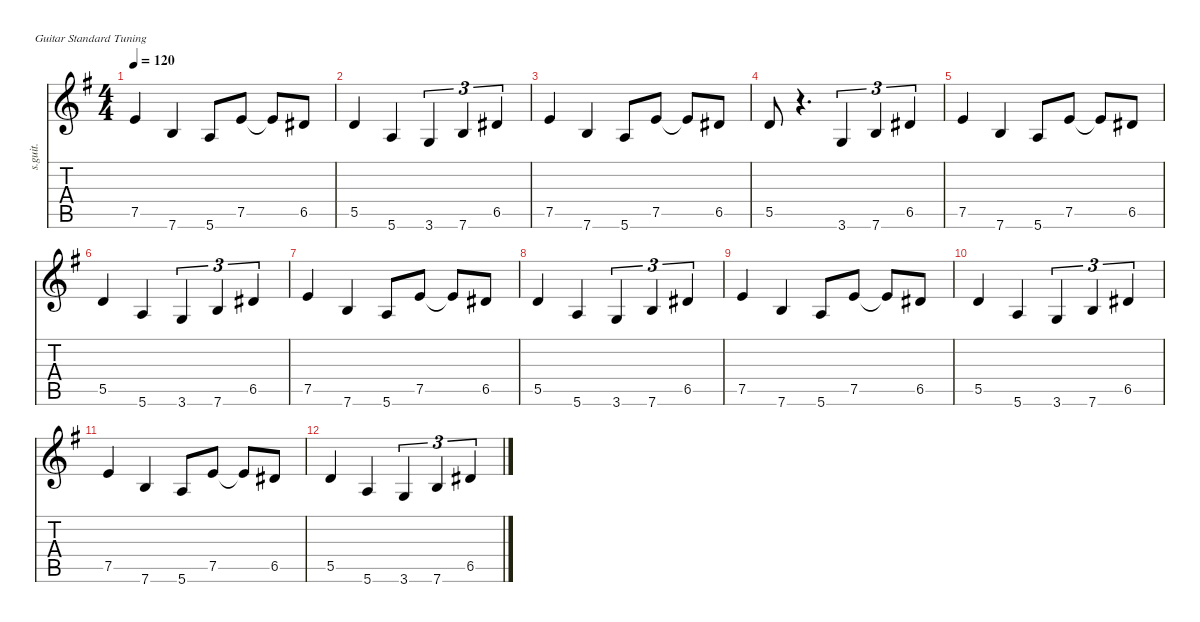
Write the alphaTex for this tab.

\defaultSystemsLayout 4
\hideDynamics
\bracketExtendMode nobrackets
\otherSystemsTrackNameOrientation horizontal
\track ("Steel Guitar" "s.guit.") {instrument acousticguitarsteel}
\staff {score tabs}
\tuning (E4 B3 G3 D3 A2 E2)
\ts (4 4)
\tempo 120
\clef g2
\ks g
7.5{acc forcenatural}.4{dy mf instrument acousticguitarsteel beam Up} 7.6{acc forcenatural}.4{beam Up} 5.6{acc forcenatural}.8{beam Up} 7.5{acc forcenatural}.8{beam Up} 7.5{t acc forcenatural}.8{beam Up} 6.5{acc #}.8{beam Up} |
5.5{acc forcenatural}.4{beam Up} 5.6{acc forcenatural}.4{beam Up} 3.6{acc forcenatural}.4{tu (3 2) beam Up} 7.6{acc forcenatural}.4{tu (3 2) beam Up} 6.5{acc #}.4{tu (3 2) beam Up} |
7.5{acc forcenatural}.4{beam Up} 7.6{acc forcenatural}.4{beam Up} 5.6{acc forcenatural}.8{beam Up} 7.5{acc forcenatural}.8{beam Up} 7.5{t acc forcenatural}.8{beam Up} 6.5{acc #}.8{beam Up} |
5.5{acc forcenatural}.8{beam Up} r.4{d beam Up} 3.6{acc forcenatural}.4{tu (3 2) beam Up} 7.6{acc forcenatural}.4{tu (3 2) beam Up} 6.5{acc #}.4{tu (3 2) beam Up} |
7.5{acc forcenatural}.4{beam Up} 7.6{acc forcenatural}.4{beam Up} 5.6{acc forcenatural}.8{beam Up} 7.5{acc forcenatural}.8{beam Up} 7.5{t acc forcenatural}.8{beam Up} 6.5{acc #}.8{beam Up} |
5.5{acc forcenatural}.4{beam Up} 5.6{acc forcenatural}.4{beam Up} 3.6{acc forcenatural}.4{tu (3 2) beam Up} 7.6{acc forcenatural}.4{tu (3 2) beam Up} 6.5{acc #}.4{tu (3 2) beam Up} |
7.5{acc forcenatural}.4{beam Up} 7.6{acc forcenatural}.4{beam Up} 5.6{acc forcenatural}.8{beam Up} 7.5{acc forcenatural}.8{beam Up} 7.5{t acc forcenatural}.8{beam Up} 6.5{acc #}.8{beam Up} |
5.5{acc forcenatural}.4{beam Up} 5.6{acc forcenatural}.4{beam Up} 3.6{acc forcenatural}.4{tu (3 2) beam Up} 7.6{acc forcenatural}.4{tu (3 2) beam Up} 6.5{acc #}.4{tu (3 2) beam Up} |
7.5{acc forcenatural}.4{beam Up} 7.6{acc forcenatural}.4{beam Up} 5.6{acc forcenatural}.8{beam Up} 7.5{acc forcenatural}.8{beam Up} 7.5{t acc forcenatural}.8{beam Up} 6.5{acc #}.8{beam Up} |
5.5{acc forcenatural}.4{beam Up} 5.6{acc forcenatural}.4{beam Up} 3.6{acc forcenatural}.4{tu (3 2) beam Up} 7.6{acc forcenatural}.4{tu (3 2) beam Up} 6.5{acc #}.4{tu (3 2) beam Up} |
7.5{acc forcenatural}.4{beam Up} 7.6{acc forcenatural}.4{beam Up} 5.6{acc forcenatural}.8{beam Up} 7.5{acc forcenatural}.8{beam Up} 7.5{t acc forcenatural}.8{beam Up} 6.5{acc #}.8{beam Up} |
5.5{acc forcenatural}.4{beam Up} 5.6{acc forcenatural}.4{beam Up} 3.6{acc forcenatural}.4{tu (3 2) beam Up} 7.6{acc forcenatural}.4{tu (3 2) beam Up} 6.5{acc #}.4{tu (3 2) beam Up}
